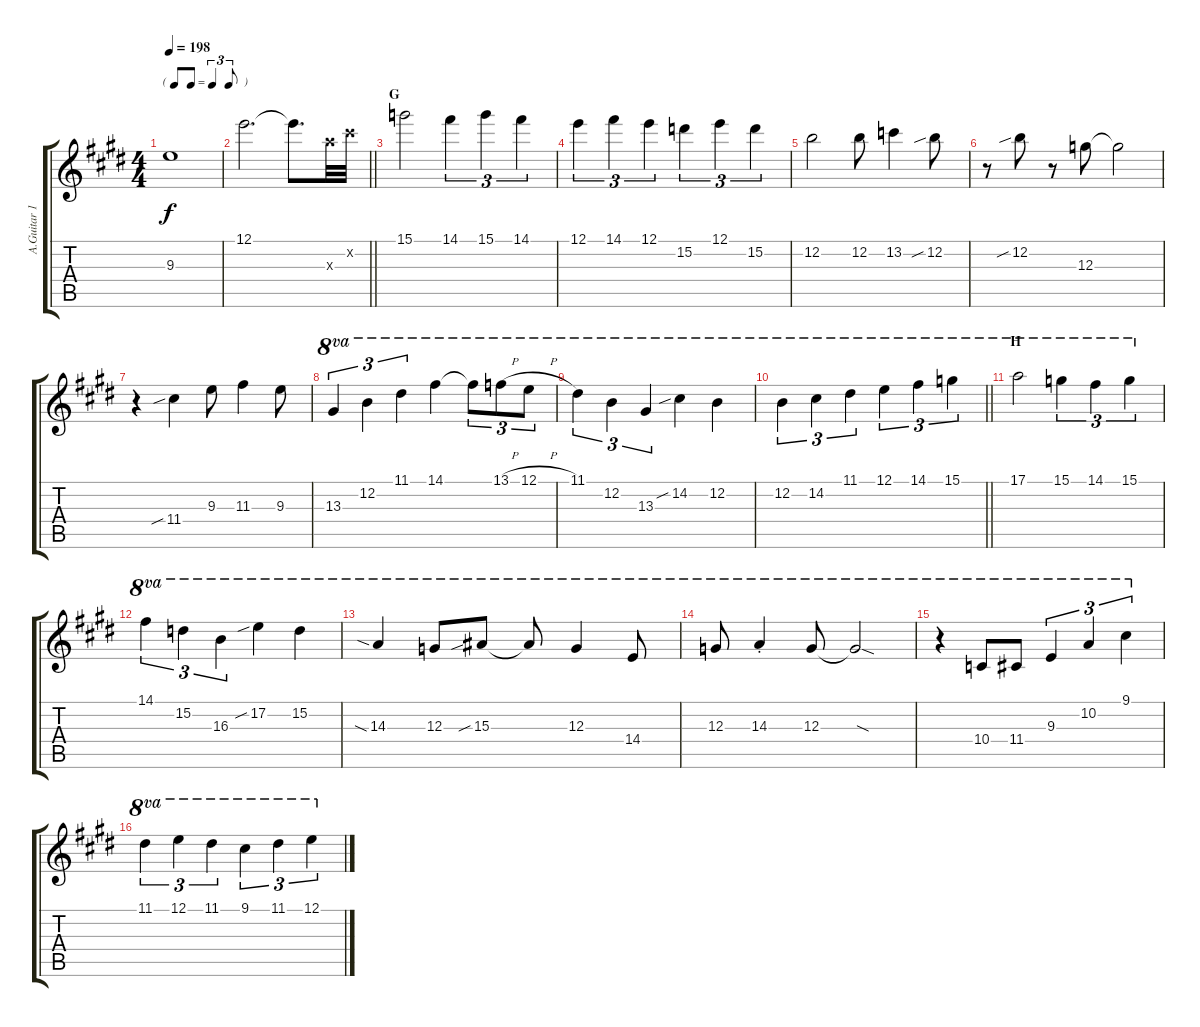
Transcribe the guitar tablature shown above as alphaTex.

\track ("A.Guitar 1" "A.Guitar 1") {instrument acousticguitarsteel}
\staff {score tabs}
\tuning (E4 B3 G3 D3 A2 E2) {hide}
\ts (4 4)
\tf triplet8th
\tempo 198
\clef g2
\ks e
9.3{t}.1{dy f} |
\barLineRight lightlight
12.1.2{d} 12.1{t}.8{d} 14.3{x}.32 14.2{x}.32 |
\section ("" "G")
15.1.2 14.1.4{tu (3 2)} 15.1.4{tu (3 2)} 14.1.4{tu (3 2)} |
12.1.4{tu (3 2)} 14.1.4{tu (3 2)} 12.1.4{tu (3 2)} 15.2.4{tu (3 2)} 12.1.4{tu (3 2)} 15.2.4{tu (3 2)} |
12.2.2 12.2.8 13.2.4 12.2{sib}.8 |
r.8 12.2{sib}.8 r.8 12.3.8 12.3{t}.2 |
r.4 11.4{sib}.4 9.3.8 11.3.4 9.3.8 |
13.3.4{tu (3 2) ot 8va} 12.2.4{tu (3 2) ot 8va} 11.1.4{tu (3 2) ot 8va} 14.1.4{ot 8va} 14.1{t}.8{tu (3 2) ot 8va} 13.1{h}.8{tu (3 2) ot 8va} 12.1{h}.8{tu (3 2) ot 8va} |
11.1.4{tu (3 2) ot 8va} 12.2.4{tu (3 2) ot 8va} 13.3.4{tu (3 2) ot 8va} 14.2{sib}.4{ot 8va} 12.2.4{ot 8va} |
\barLineRight lightlight
12.2.4{tu (3 2) ot 8va} 14.2.4{tu (3 2) ot 8va} 11.1.4{tu (3 2) ot 8va} 12.1.4{tu (3 2) ot 8va} 14.1.4{tu (3 2) ot 8va} 15.1.4{tu (3 2) ot 8va} |
\section ("" "H")
17.1.2{ot 8va} 15.1.4{tu (3 2) ot 8va} 14.1.4{tu (3 2) ot 8va} 15.1.4{tu (3 2) ot 8va} |
14.1.4{tu (3 2) ot 8va} 15.2.4{tu (3 2) ot 8va} 16.3.4{tu (3 2) ot 8va} 17.2{sib}.4{ot 8va} 15.2.4{ot 8va} |
14.3{sia}.4{ot 8va} 12.3.8{ot 8va} 15.3{sib}.8{ot 8va} 15.3{t}.8{ot 8va} 12.3.4{ot 8va} 14.4.8{ot 8va} |
12.3.8{ot 8va} 14.3{st}.4{ot 8va} 12.3.8{ot 8va} 12.3{sod t}.2{ot 8va} |
r.4{ot 8va} 10.4.8{ot 8va} 11.4.8{ot 8va} 9.3.4{tu (3 2) ot 8va} 10.2.4{tu (3 2) ot 8va} 9.1.4{tu (3 2) ot 8va} |
11.1.4{tu (3 2) ot 8va} 12.1.4{tu (3 2) ot 8va} 11.1.4{tu (3 2) ot 8va} 9.1.4{tu (3 2) ot 8va} 11.1.4{tu (3 2) ot 8va} 12.1.4{tu (3 2) ot 8va}
